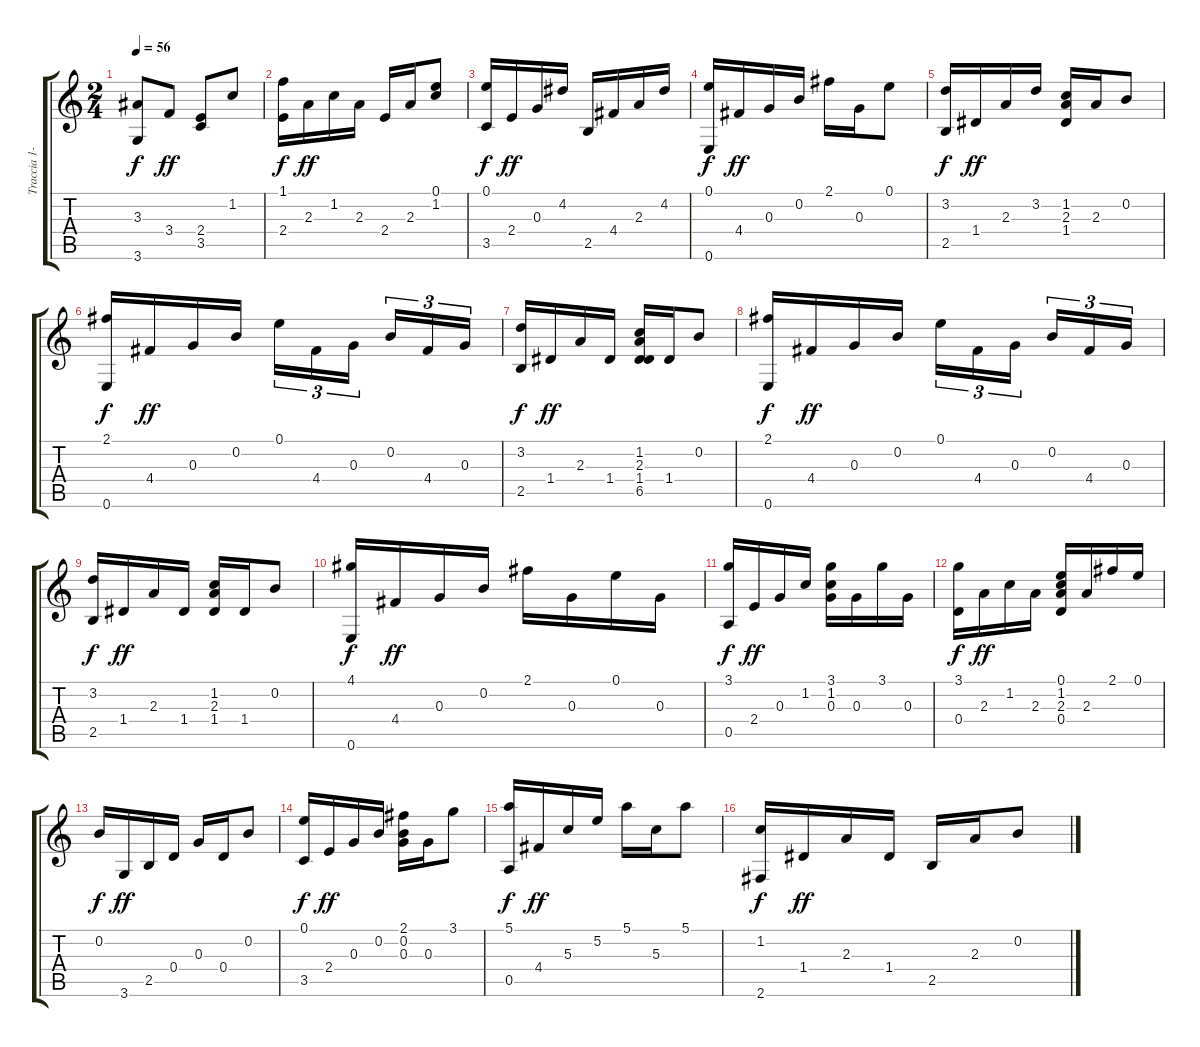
\track ("Traccia 1-2" "Traccia 1-") {instrument acousticguitarnylon}
\staff {score tabs}
\tuning (E4 B3 G3 D3 A2 E2) {hide}
\ts (2 4)
\tempo 56
\clef g2
\ks c
(3.3 3.6).8{dy f} 3.4.8{dy ff} (2.4 3.5).8 1.2.8 |
(1.1 2.4).16{dy f} 2.3.16{dy ff} 1.2.16 2.3.16 2.4.16 2.3.16 (0.1 1.2).8 |
(0.1 3.5).16{dy f} 2.4.16{dy ff} 0.3.16 4.2.16 2.5.16 4.4.16 2.3.16 4.2.16 |
(0.1 0.6).16{dy f} 4.4.16{dy ff} 0.3.16 0.2.16 2.1.16 0.3.16 0.1.8 |
(3.2 2.5).16{dy f} 1.4.16{dy ff} 2.3.16 3.2.16 (1.2 2.3 1.4).16 2.3.16 0.2.8 |
(2.1 0.6).16{dy f} 4.4.16{dy ff} 0.3.16 0.2.16 0.1.16{tu (3 2)} 4.4.16{tu (3 2)} 0.3.16{tu (3 2)} 0.2.16{tu (3 2)} 4.4.16{tu (3 2)} 0.3.16{tu (3 2)} |
(3.2 2.5).16{dy f} 1.4.16{dy ff} 2.3.16 1.4.16 (1.2 2.3 1.4 6.5).16 1.4.16 0.2.8 |
(2.1 0.6).16{dy f} 4.4.16{dy ff} 0.3.16 0.2.16 0.1.16{tu (3 2)} 4.4.16{tu (3 2)} 0.3.16{tu (3 2)} 0.2.16{tu (3 2)} 4.4.16{tu (3 2)} 0.3.16{tu (3 2)} |
(3.2 2.5).16{dy f} 1.4.16{dy ff} 2.3.16 1.4.16 (1.2 2.3 1.4).16 1.4.16 0.2.8 |
(4.1 0.6).16{dy f} 4.4.16{dy ff} 0.3.16 0.2.16 2.1.16 0.3.16 0.1.16 0.3.16 |
(3.1 0.5).16{dy f} 2.4.16{dy ff} 0.3.16 1.2.16 (3.1 1.2 0.3).16 0.3.16 3.1.16 0.3.16 |
(3.1 0.4).16{dy f} 2.3.16{dy ff} 1.2.16 2.3.16 (0.1 1.2 2.3 0.4).16 2.3.16 2.1.16 0.1.16 |
0.2.16{dy f} 3.6.16{dy ff} 2.5.16 0.4.16 0.3.16 0.4.16 0.2.8 |
(0.1 3.5).16{dy f} 2.4.16{dy ff} 0.3.16 0.2.16 (2.1 0.2 0.3).16 0.3.16 3.1.8 |
(5.1 0.5).16{dy f} 4.4.16{dy ff} 5.3.16 5.2.16 5.1.16 5.3.16 5.1.8 |
(1.2 2.6).16{dy f} 1.4.16{dy ff} 2.3.16 1.4.16 2.5.16 2.3.16 0.2.8
